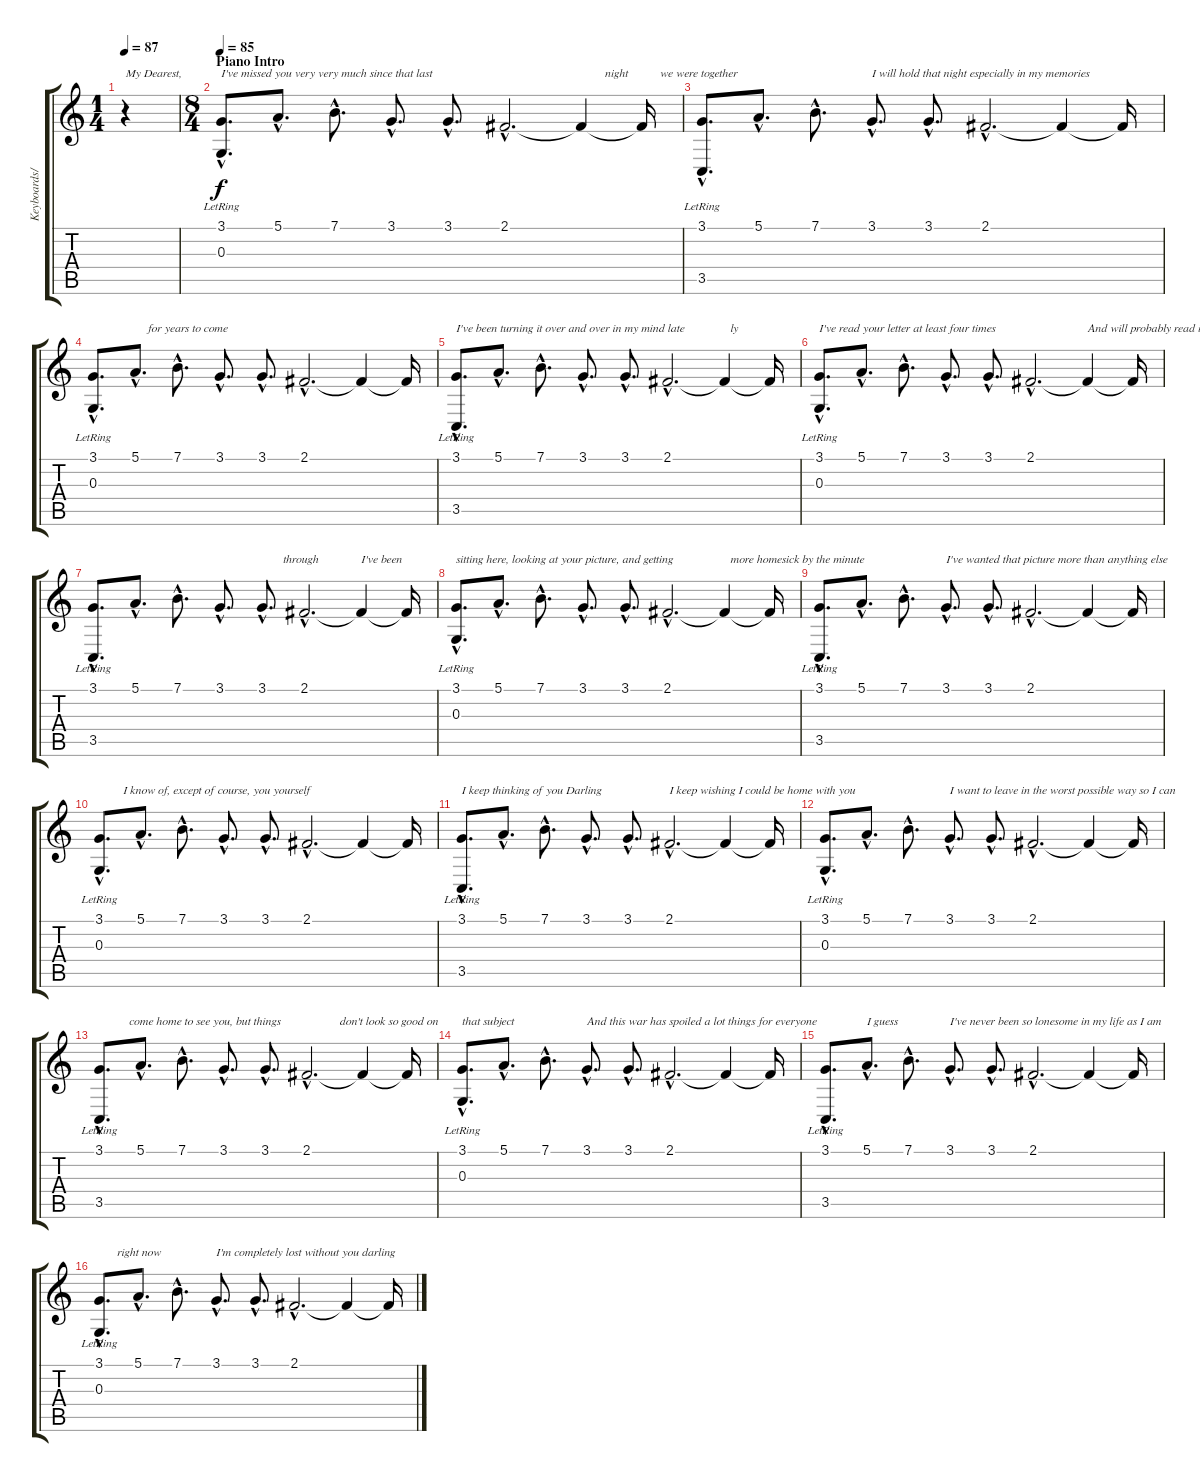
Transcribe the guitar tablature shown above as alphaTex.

\track ("Keyboards/ FX" "Keyboards/") {instrument acousticgrandpiano}
\staff {score tabs}
\tuning (E4 B3 G3 D3 A2 E2) {hide}
\ts (1 4)
\tempo 87
\clef g2
\ks c
r.4{txt "My Dearest," dy f instrument acousticgrandpiano} |
\ts (8 4)
\section ("" "Piano Intro")
\tempo 85
(3.1{hac} 0.3{hac lr}).8{d txt "I've missed you very very much since that last" volume 16} 5.1{hac}.8{d} 7.1{hac}.8{d} 3.1{hac}.8{d} 3.1{hac}.8{d} 2.1{hac}.2{d} 2.1{t}.4{txt "        night"} 2.1{t}.16{txt "      we were together"} |
(3.1{hac} 3.5{hac lr}).8{d} 5.1{hac}.8{d} 7.1{hac}.8{d} 3.1{hac}.8{d txt "I will hold that night especially in my memories "} 3.1{hac}.8{d} 2.1{hac}.2{d} 2.1{t}.4 2.1{t}.16 |
(3.1{hac} 0.3{hac lr}).8{d} 5.1{hac}.8{d txt "    for years to come"} 7.1{hac}.8{d} 3.1{hac}.8{d} 3.1{hac}.8{d} 2.1{hac}.2{d} 2.1{t}.4 2.1{t}.16 |
(3.1{hac} 3.5{hac lr}).8{d txt "I've been turning it over and over in my mind late"} 5.1{hac}.8{d} 7.1{hac}.8{d} 3.1{hac}.8{d} 3.1{hac}.8{d} 2.1{hac}.2{d} 2.1{t}.4{txt "  ly"} 2.1{t}.16 |
(3.1{hac} 0.3{hac lr}).8{d txt "I've read your letter at least four times"} 5.1{hac}.8{d} 7.1{hac}.8{d} 3.1{hac}.8{d} 3.1{hac}.8{d} 2.1{hac}.2{d} 2.1{t}.4{txt "And will probably read it more times before I'm"} 2.1{t}.16 |
(3.1{hac} 3.5{hac lr}).8{d} 5.1{hac}.8{d} 7.1{hac}.8{d} 3.1{hac}.8{d} 3.1{hac}.8{d txt "       through"} 2.1{hac}.2{d} 2.1{t}.4{txt "I've been "} 2.1{t}.16 |
(3.1{hac} 0.3{hac lr}).8{d txt "sitting here, looking at your picture, and getting"} 5.1{hac}.8{d} 7.1{hac}.8{d} 3.1{hac}.8{d} 3.1{hac}.8{d} 2.1{hac}.2{d} 2.1{t}.4{txt "  more homesick by the minute"} 2.1{t}.16 |
(3.1{hac} 3.5{hac lr}).8{d} 5.1{hac}.8{d} 7.1{hac}.8{d} 3.1{hac}.8{d txt "I've wanted that picture more than anything else"} 3.1{hac}.8{d} 2.1{hac}.2{d} 2.1{t}.4 2.1{t}.16 |
(3.1{hac} 0.3{hac lr}).8{d txt "        I know of, except of course, you yourself"} 5.1{hac}.8{d} 7.1{hac}.8{d} 3.1{hac}.8{d} 3.1{hac}.8{d} 2.1{hac}.2{d} 2.1{t}.4 2.1{t}.16 |
(3.1{hac} 3.5{hac lr}).8{d txt "I keep thinking of you Darling"} 5.1{hac}.8{d} 7.1{hac}.8{d} 3.1{hac}.8{d} 3.1{hac}.8{d} 2.1{hac}.2{d txt "I keep wishing I could be home with you"} 2.1{t}.4 2.1{t}.16 |
(3.1{hac} 0.3{hac lr}).8{d} 5.1{hac}.8{d} 7.1{hac}.8{d} 3.1{hac}.8{d txt "I want to leave in the worst possible way so I can"} 3.1{hac}.8{d} 2.1{hac}.2{d} 2.1{t}.4 2.1{t}.16 |
(3.1{hac} 3.5{hac lr}).8{d txt "          come home to see you, but things"} 5.1{hac}.8{d} 7.1{hac}.8{d} 3.1{hac}.8{d} 3.1{hac}.8{d} 2.1{hac}.2{d txt "           don't look so good on "} 2.1{t}.4 2.1{t}.16 |
(3.1{hac} 0.3{hac lr}).8{d txt "that subject"} 5.1{hac}.8{d} 7.1{hac}.8{d} 3.1{hac}.8{d txt "And this war has spoiled a lot things for everyone"} 3.1{hac}.8{d} 2.1{hac}.2{d} 2.1{t}.4 2.1{t}.16 |
(3.1{hac} 3.5{hac lr}).8{d} 5.1{hac}.8{d txt "I guess"} 7.1{hac}.8{d} 3.1{hac}.8{d txt "I've never been so lonesome in my life as I am "} 3.1{hac}.8{d} 2.1{hac}.2{d} 2.1{t}.4 2.1{t}.16 |
(3.1{hac} 0.3{hac lr}).8{d txt "      right now"} 5.1{hac}.8{d} 7.1{hac}.8{d} 3.1{hac}.8{d txt "I'm completely lost without you darling"} 3.1{hac}.8{d} 2.1{hac}.2{d} 2.1{t}.4 2.1{t}.16
